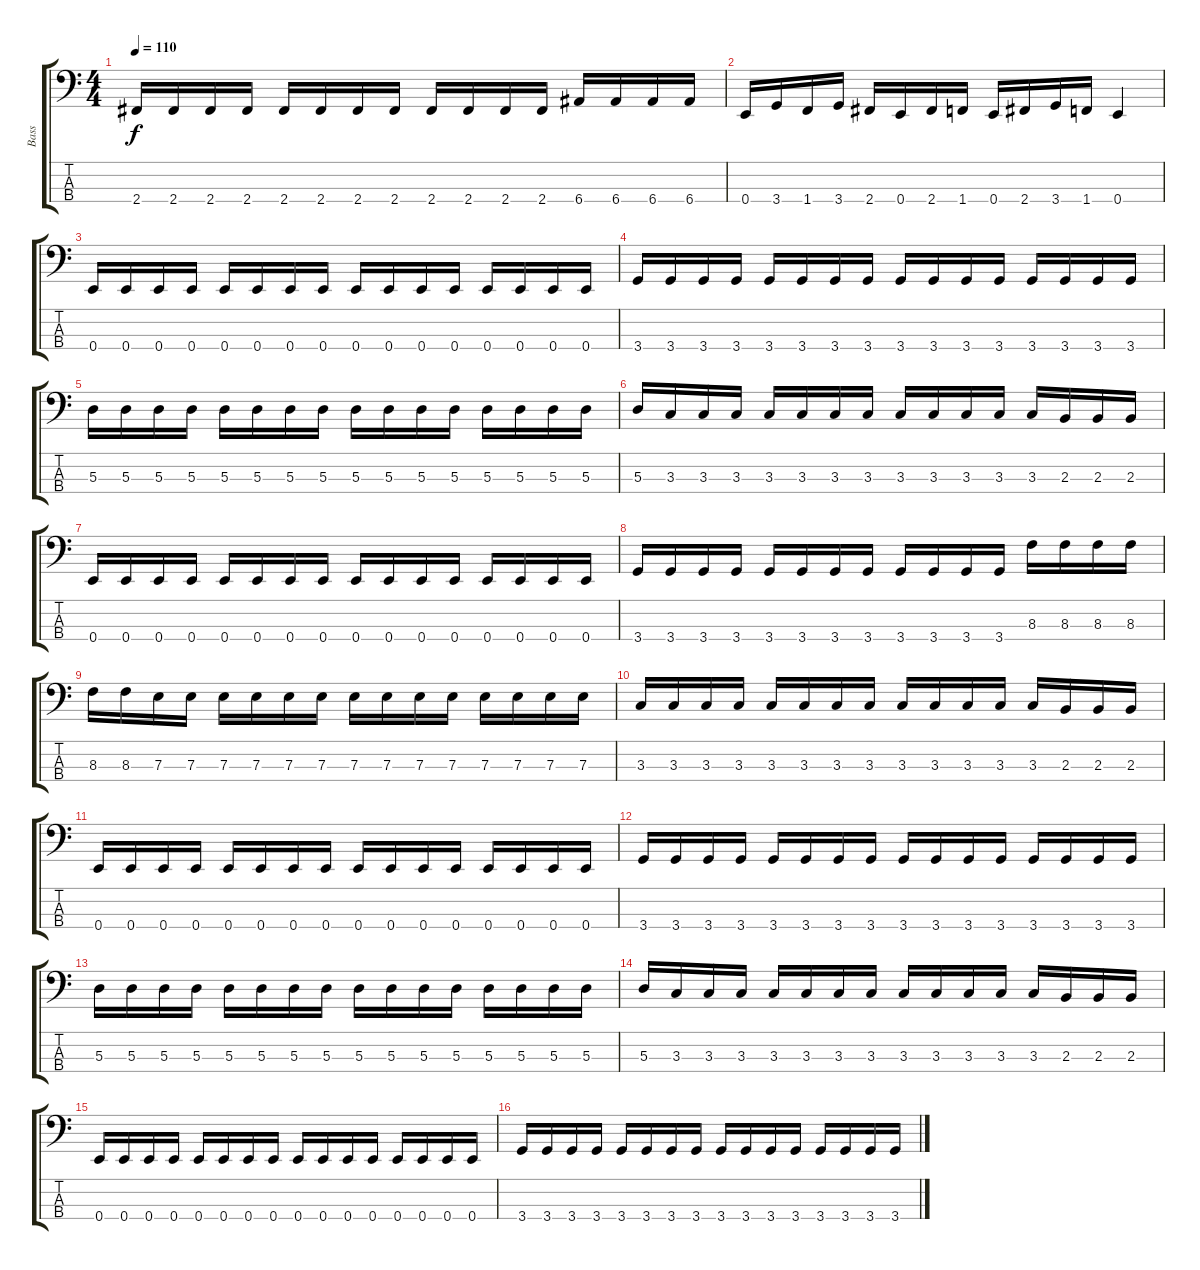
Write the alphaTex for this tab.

\track ("Bass" "Bass") {instrument electricbassfinger}
\staff {score tabs}
\tuning (G2 D2 A1 E1) {hide}
\ts (4 4)
\tempo 110
\clef f4
\ks c
2.4.16{dy f} 2.4.16 2.4.16 2.4.16 2.4.16 2.4.16 2.4.16 2.4.16 2.4.16 2.4.16 2.4.16 2.4.16 6.4.16 6.4.16 6.4.16 6.4.16 |
0.4.16 3.4.16 1.4.16 3.4.16 2.4.16 0.4.16 2.4.16 1.4.16 0.4.16 2.4.16 3.4.16 1.4.16 0.4.4 |
0.4.16 0.4.16 0.4.16 0.4.16 0.4.16 0.4.16 0.4.16 0.4.16 0.4.16 0.4.16 0.4.16 0.4.16 0.4.16 0.4.16 0.4.16 0.4.16 |
3.4.16 3.4.16 3.4.16 3.4.16 3.4.16 3.4.16 3.4.16 3.4.16 3.4.16 3.4.16 3.4.16 3.4.16 3.4.16 3.4.16 3.4.16 3.4.16 |
5.3.16 5.3.16 5.3.16 5.3.16 5.3.16 5.3.16 5.3.16 5.3.16 5.3.16 5.3.16 5.3.16 5.3.16 5.3.16 5.3.16 5.3.16 5.3.16 |
5.3.16 3.3.16 3.3.16 3.3.16 3.3.16 3.3.16 3.3.16 3.3.16 3.3.16 3.3.16 3.3.16 3.3.16 3.3.16 2.3.16 2.3.16 2.3.16 |
0.4.16 0.4.16 0.4.16 0.4.16 0.4.16 0.4.16 0.4.16 0.4.16 0.4.16 0.4.16 0.4.16 0.4.16 0.4.16 0.4.16 0.4.16 0.4.16 |
3.4.16 3.4.16 3.4.16 3.4.16 3.4.16 3.4.16 3.4.16 3.4.16 3.4.16 3.4.16 3.4.16 3.4.16 8.3.16 8.3.16 8.3.16 8.3.16 |
8.3.16 8.3.16 7.3.16 7.3.16 7.3.16 7.3.16 7.3.16 7.3.16 7.3.16 7.3.16 7.3.16 7.3.16 7.3.16 7.3.16 7.3.16 7.3.16 |
3.3.16 3.3.16 3.3.16 3.3.16 3.3.16 3.3.16 3.3.16 3.3.16 3.3.16 3.3.16 3.3.16 3.3.16 3.3.16 2.3.16 2.3.16 2.3.16 |
0.4.16 0.4.16 0.4.16 0.4.16 0.4.16 0.4.16 0.4.16 0.4.16 0.4.16 0.4.16 0.4.16 0.4.16 0.4.16 0.4.16 0.4.16 0.4.16 |
3.4.16 3.4.16 3.4.16 3.4.16 3.4.16 3.4.16 3.4.16 3.4.16 3.4.16 3.4.16 3.4.16 3.4.16 3.4.16 3.4.16 3.4.16 3.4.16 |
5.3.16 5.3.16 5.3.16 5.3.16 5.3.16 5.3.16 5.3.16 5.3.16 5.3.16 5.3.16 5.3.16 5.3.16 5.3.16 5.3.16 5.3.16 5.3.16 |
5.3.16 3.3.16 3.3.16 3.3.16 3.3.16 3.3.16 3.3.16 3.3.16 3.3.16 3.3.16 3.3.16 3.3.16 3.3.16 2.3.16 2.3.16 2.3.16 |
0.4.16 0.4.16 0.4.16 0.4.16 0.4.16 0.4.16 0.4.16 0.4.16 0.4.16 0.4.16 0.4.16 0.4.16 0.4.16 0.4.16 0.4.16 0.4.16 |
3.4.16 3.4.16 3.4.16 3.4.16 3.4.16 3.4.16 3.4.16 3.4.16 3.4.16 3.4.16 3.4.16 3.4.16 3.4.16 3.4.16 3.4.16 3.4.16
